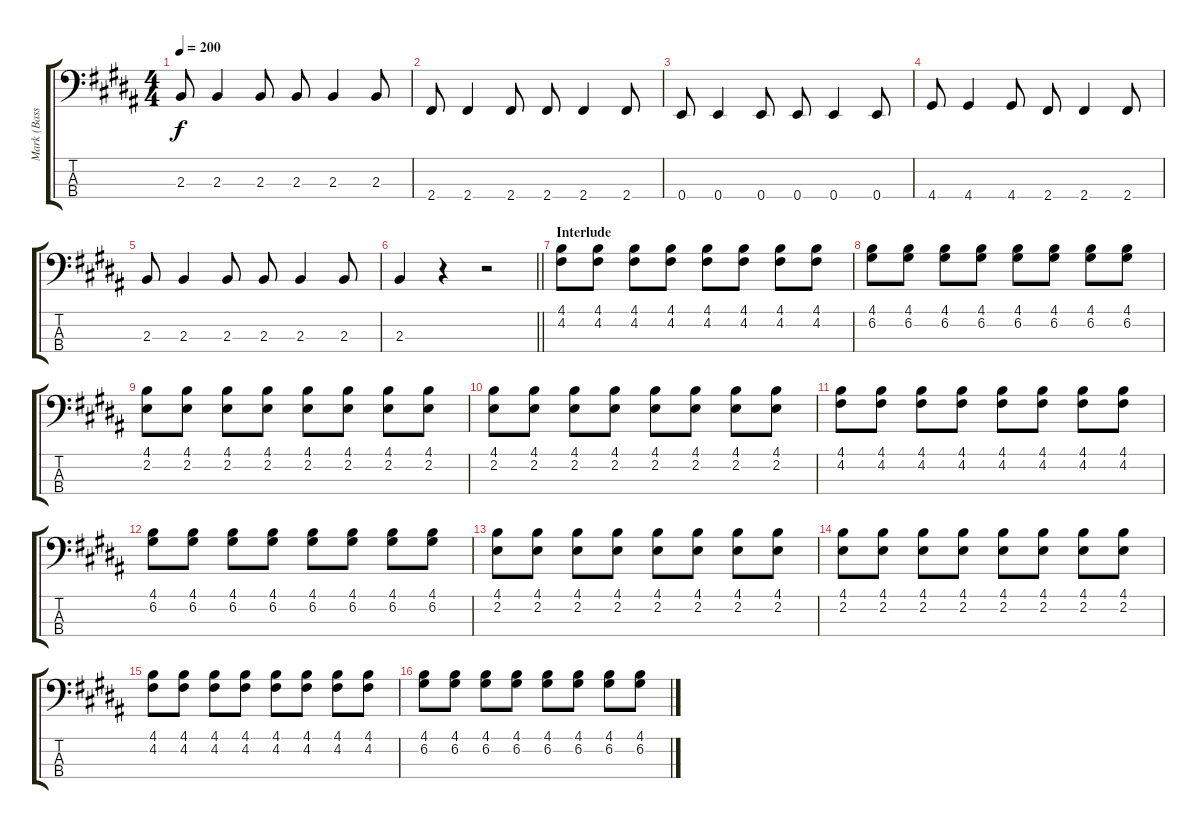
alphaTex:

\track ("Mark (Bass)" "Mark (Bass") {instrument electricbasspick}
\staff {score tabs}
\tuning (G2 D2 A1 E1) {hide}
\ts (4 4)
\tempo 200
\clef f4
\ks b
2.3.8{dy f} 2.3.4 2.3.8 2.3.8 2.3.4 2.3.8 |
2.4.8 2.4.4 2.4.8 2.4.8 2.4.4 2.4.8 |
0.4.8 0.4.4 0.4.8 0.4.8 0.4.4 0.4.8 |
4.4.8 4.4.4 4.4.8 2.4.8 2.4.4 2.4.8 |
2.3.8 2.3.4 2.3.8 2.3.8 2.3.4 2.3.8 |
\barLineRight lightlight
2.3.4 r.4 r.2 |
\section ("" "Interlude")
(4.1 4.2).8 (4.1 4.2).8 (4.1 4.2).8 (4.1 4.2).8 (4.1 4.2).8 (4.1 4.2).8 (4.1 4.2).8 (4.1 4.2).8 |
(4.1 6.2).8 (4.1 6.2).8 (4.1 6.2).8 (4.1 6.2).8 (4.1 6.2).8 (4.1 6.2).8 (4.1 6.2).8 (4.1 6.2).8 |
(4.1 2.2).8 (4.1 2.2).8 (4.1 2.2).8 (4.1 2.2).8 (4.1 2.2).8 (4.1 2.2).8 (4.1 2.2).8 (4.1 2.2).8 |
(4.1 2.2).8 (4.1 2.2).8 (4.1 2.2).8 (4.1 2.2).8 (4.1 2.2).8 (4.1 2.2).8 (4.1 2.2).8 (4.1 2.2).8 |
(4.1 4.2).8 (4.1 4.2).8 (4.1 4.2).8 (4.1 4.2).8 (4.1 4.2).8 (4.1 4.2).8 (4.1 4.2).8 (4.1 4.2).8 |
(4.1 6.2).8 (4.1 6.2).8 (4.1 6.2).8 (4.1 6.2).8 (4.1 6.2).8 (4.1 6.2).8 (4.1 6.2).8 (4.1 6.2).8 |
(4.1 2.2).8 (4.1 2.2).8 (4.1 2.2).8 (4.1 2.2).8 (4.1 2.2).8 (4.1 2.2).8 (4.1 2.2).8 (4.1 2.2).8 |
(4.1 2.2).8 (4.1 2.2).8 (4.1 2.2).8 (4.1 2.2).8 (4.1 2.2).8 (4.1 2.2).8 (4.1 2.2).8 (4.1 2.2).8 |
(4.1 4.2).8 (4.1 4.2).8 (4.1 4.2).8 (4.1 4.2).8 (4.1 4.2).8 (4.1 4.2).8 (4.1 4.2).8 (4.1 4.2).8 |
(4.1 6.2).8 (4.1 6.2).8 (4.1 6.2).8 (4.1 6.2).8 (4.1 6.2).8 (4.1 6.2).8 (4.1 6.2).8 (4.1 6.2).8
